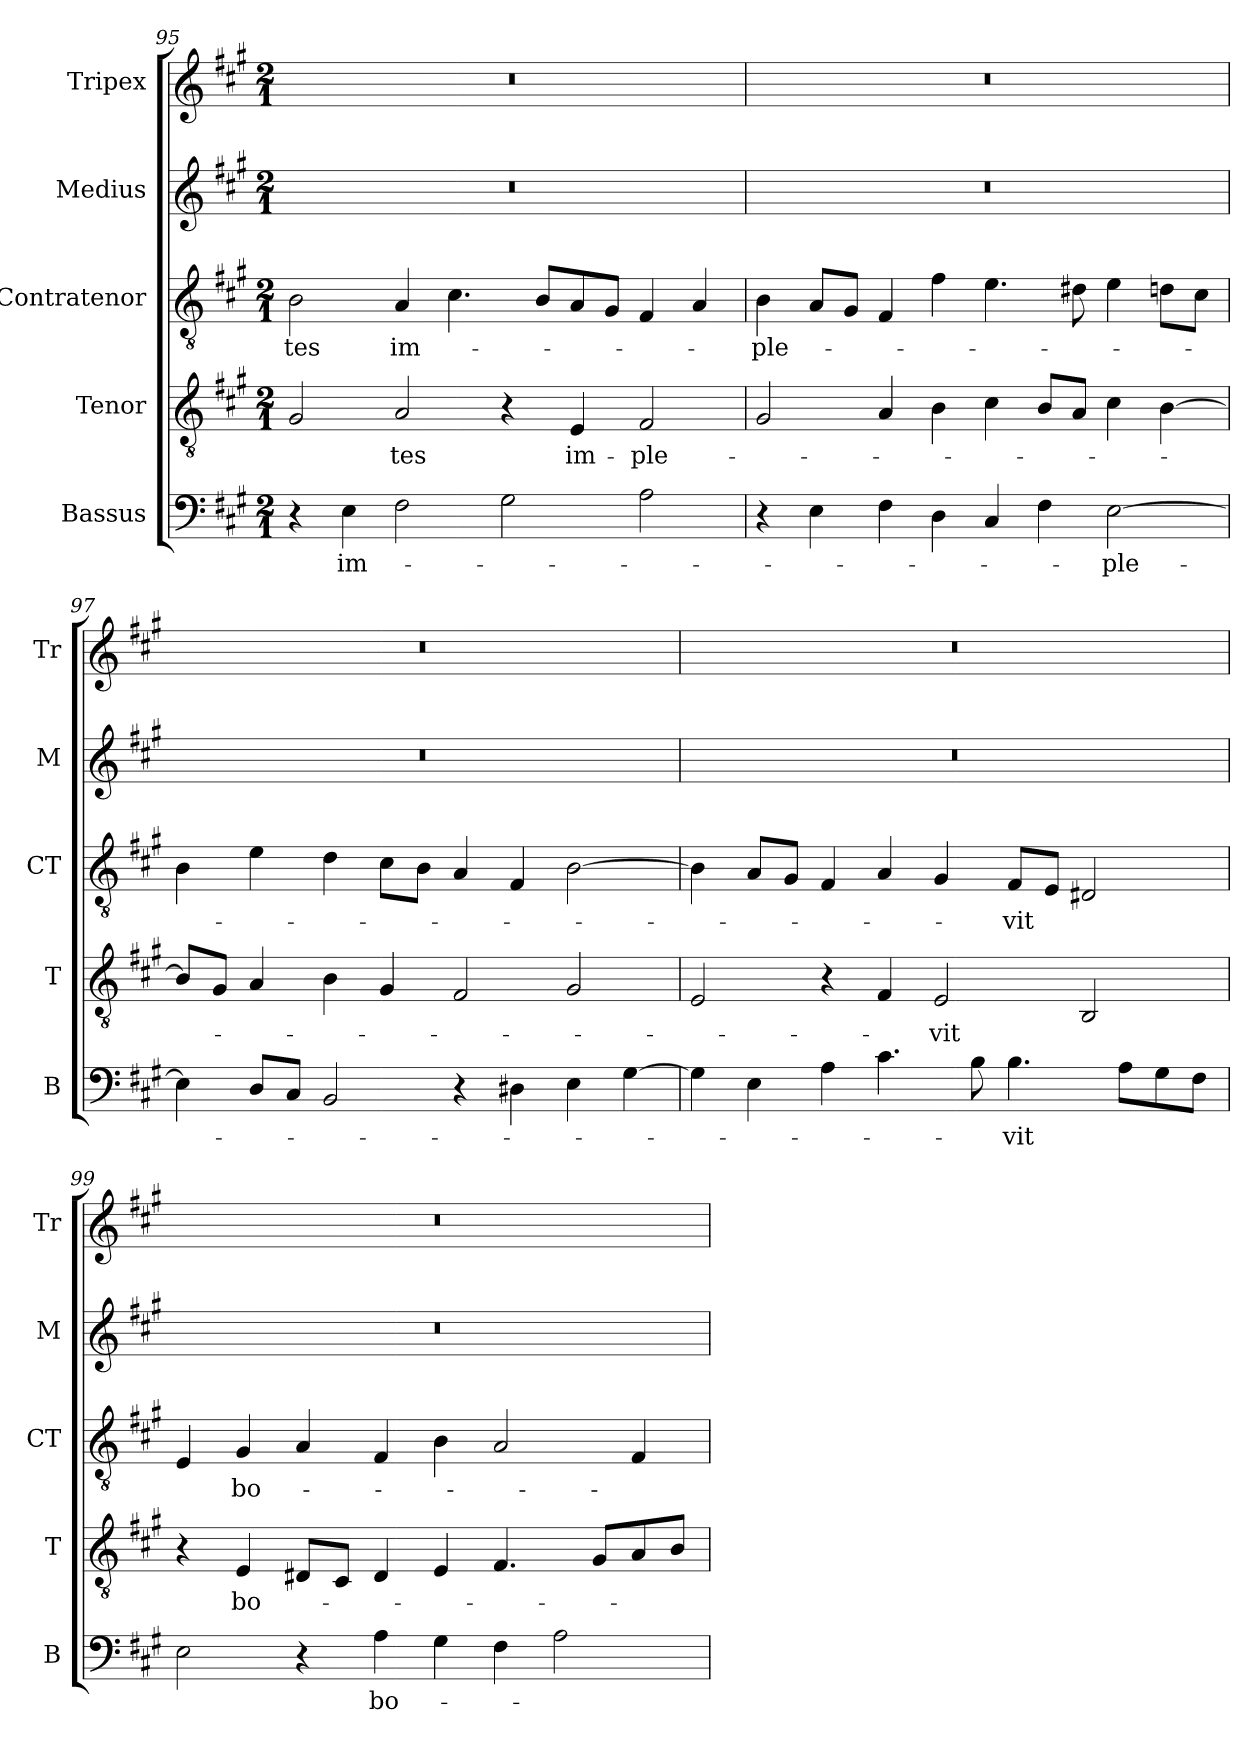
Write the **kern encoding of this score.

**kern	**text	**kern	**text	**kern	**text	**kern	**kern
*part5	*part5	*part4	*part4	*part3	*part3	*part2	*part1
*staff5	*staff5	*staff4	*staff4	*staff3	*staff3	*staff2	*staff1
*I"Bassus	*	*I"Tenor	*	*I"Contratenor	*	*I"Medius	*I"Tripex
*I'B	*	*I'T	*	*I'CT	*	*I'M	*I'Tr
*clefF4	*	*clefGv2	*	*clefGv2	*	*clefG2	*clefG2
*	*	*ITrd7c12	*	*ITrd7c12	*	*	*
*k[f#c#g#]	*	*k[f#c#g#]	*	*k[f#c#g#]	*	*k[f#c#g#]	*k[f#c#g#]
*A:	*	*A:	*	*A:	*	*A:	*A:
*M2/1	*	*M2/1	*	*M2/1	*	*M2/1	*M2/1
=95	=95	=95	=95	=95	=95	=95	=95
!	!	!	!	!	!LO:LY:b:color=#FF0000	!LO:N:vis=1	!LO:N:vis=1
4r	.	2GG#i/	.	2BBi\	-tes	0r	0r
!	!LO:LY:b:color=#FF0000	!	!	!	!	!	!
4Ei\	im-	.	.	.	.	.	.
!	!	!	!LO:LY:b:color=#FF0000	!	!	!	!
!	!	!	!	!	!LO:LY:b:color=#FF0000	!	!
2F#i\	.	2AAi/	-tes	4AAi/	im-	.	.
.	.	.	.	4.C#i\	.	.	.
2G#i\	.	4r	.	.	.	.	.
.	.	.	.	8BBi/L	.	.	.
!	!	!	!LO:LY:b:color=#FF0000	!	!	!	!
.	.	4EEi/	im-	8AAi/	.	.	.
.	.	.	.	8GG#i/J	.	.	.
!	!	!	!LO:LY:b:color=#FF0000	!	!	!	!
2Ai\	.	2FF#i/	-ple-	4FF#i/	.	.	.
.	.	.	.	4AAi/	.	.	.
=96	=96	=96	=96	=96	=96	=96	=96
!	!	!	!	!	!LO:LY:b:color=#FF0000	!LO:N:vis=1	!LO:N:vis=1
4r	.	2GG#i/	.	4BBi\	-ple-	0r	0r
4Ei\	.	.	.	8AAi/L	.	.	.
.	.	.	.	8GG#i/J	.	.	.
4F#i\	.	4AAi/	.	4FF#i/	.	.	.
4Di\	.	4BBi\	.	4F#i\	.	.	.
4C#i/	.	4C#i\	.	4.Ei\	.	.	.
4F#i\	.	8BBi/L	.	.	.	.	.
.	.	8AAi/J	.	8D#i\	.	.	.
!	!LO:LY:b:color=#FF0000	!	!	!	!	!	!
[>2Ei\	-ple-	4C#i\	.	4Ei\	.	.	.
.	.	[>4BBi\	.	8Di\L	.	.	.
.	.	.	.	8C#i\J	.	.	.
!!LO:LB:g=z
=97	=97	=97	=97	=97	=97	=97	=97
!	!	!	!	!	!	!LO:N:vis=1	!LO:N:vis=1
4Ei\]	.	8BBi/L]	.	4BBi\	.	0r	0r
.	.	8GG#i/J	.	.	.	.	.
8Di/L	.	4AAi/	.	4Ei\	.	.	.
8C#i/J	.	.	.	.	.	.	.
2BBi/	.	4BBi\	.	4Di\	.	.	.
.	.	4GG#i/	.	8C#i\L	.	.	.
.	.	.	.	8BBi\J	.	.	.
4r	.	2FF#i/	.	4AAi/	.	.	.
4D#i\	.	.	.	4FF#i/	.	.	.
4Ei\	.	2GG#i/	.	[>2BBi\	.	.	.
[>4G#i\	.	.	.	.	.	.	.
=98	=98	=98	=98	=98	=98	=98	=98
!	!	!	!	!	!	!LO:N:vis=1	!LO:N:vis=1
4G#i\]	.	2EEi/	.	4BBi\]	.	0r	0r
4Ei\	.	.	.	8AAi/L	.	.	.
.	.	.	.	8GG#i/J	.	.	.
4Ai\	.	4r	.	4FF#i/	.	.	.
4.c#i\	.	4FF#i/	.	4AAi/	.	.	.
!	!	!	!LO:LY:b:color=#FF0000	!	!	!	!
.	.	2EEi/	-vit	4GG#i/	.	.	.
8Bi\	.	.	.	.	.	.	.
!	!LO:LY:b:color=#FF0000	!	!	!	!	!	!
!	!	!	!	!	!LO:LY:b:color=#FF0000	!	!
4.Bi\	-vit	.	.	8FF#i/L	-vit	.	.
.	.	.	.	8EEi/J	.	.	.
.	.	2BBBi/	.	2DD#i/	.	.	.
8Ai\L	.	.	.	.	.	.	.
8G#i\	.	.	.	.	.	.	.
8F#i\J	.	.	.	.	.	.	.
=99	=99	=99	=99	=99	=99	=99	=99
!	!	!	!	!	!	!LO:N:vis=1	!LO:N:vis=1
2Ei\	.	4r	.	4EEi/	.	0r	0r
!	!	!	!LO:LY:b:color=#FF0000	!	!	!	!
!	!	!	!	!	!LO:LY:b:color=#FF0000	!	!
.	.	4EEi/	bo-	4GG#i/	bo-	.	.
4r	.	8DD#i/L	.	4AAi/	.	.	.
.	.	8CC#i/J	.	.	.	.	.
!	!LO:LY:b:color=#FF0000	!	!	!	!	!	!
4Ai\	bo-	4DD#i/	.	4FF#i/	.	.	.
4G#i\	.	4EEi/	.	4BBi\	.	.	.
4F#i\	.	4.FF#i/	.	2AAi/	.	.	.
2Ai\	.	.	.	.	.	.	.
.	.	8GG#i/L	.	.	.	.	.
.	.	8AAi/	.	4FF#i/	.	.	.
.	.	8BBi/J	.	.	.	.	.
=	=	=	=	=	=	=	=
*-	*-	*-	*-	*-	*-	*-	*-
